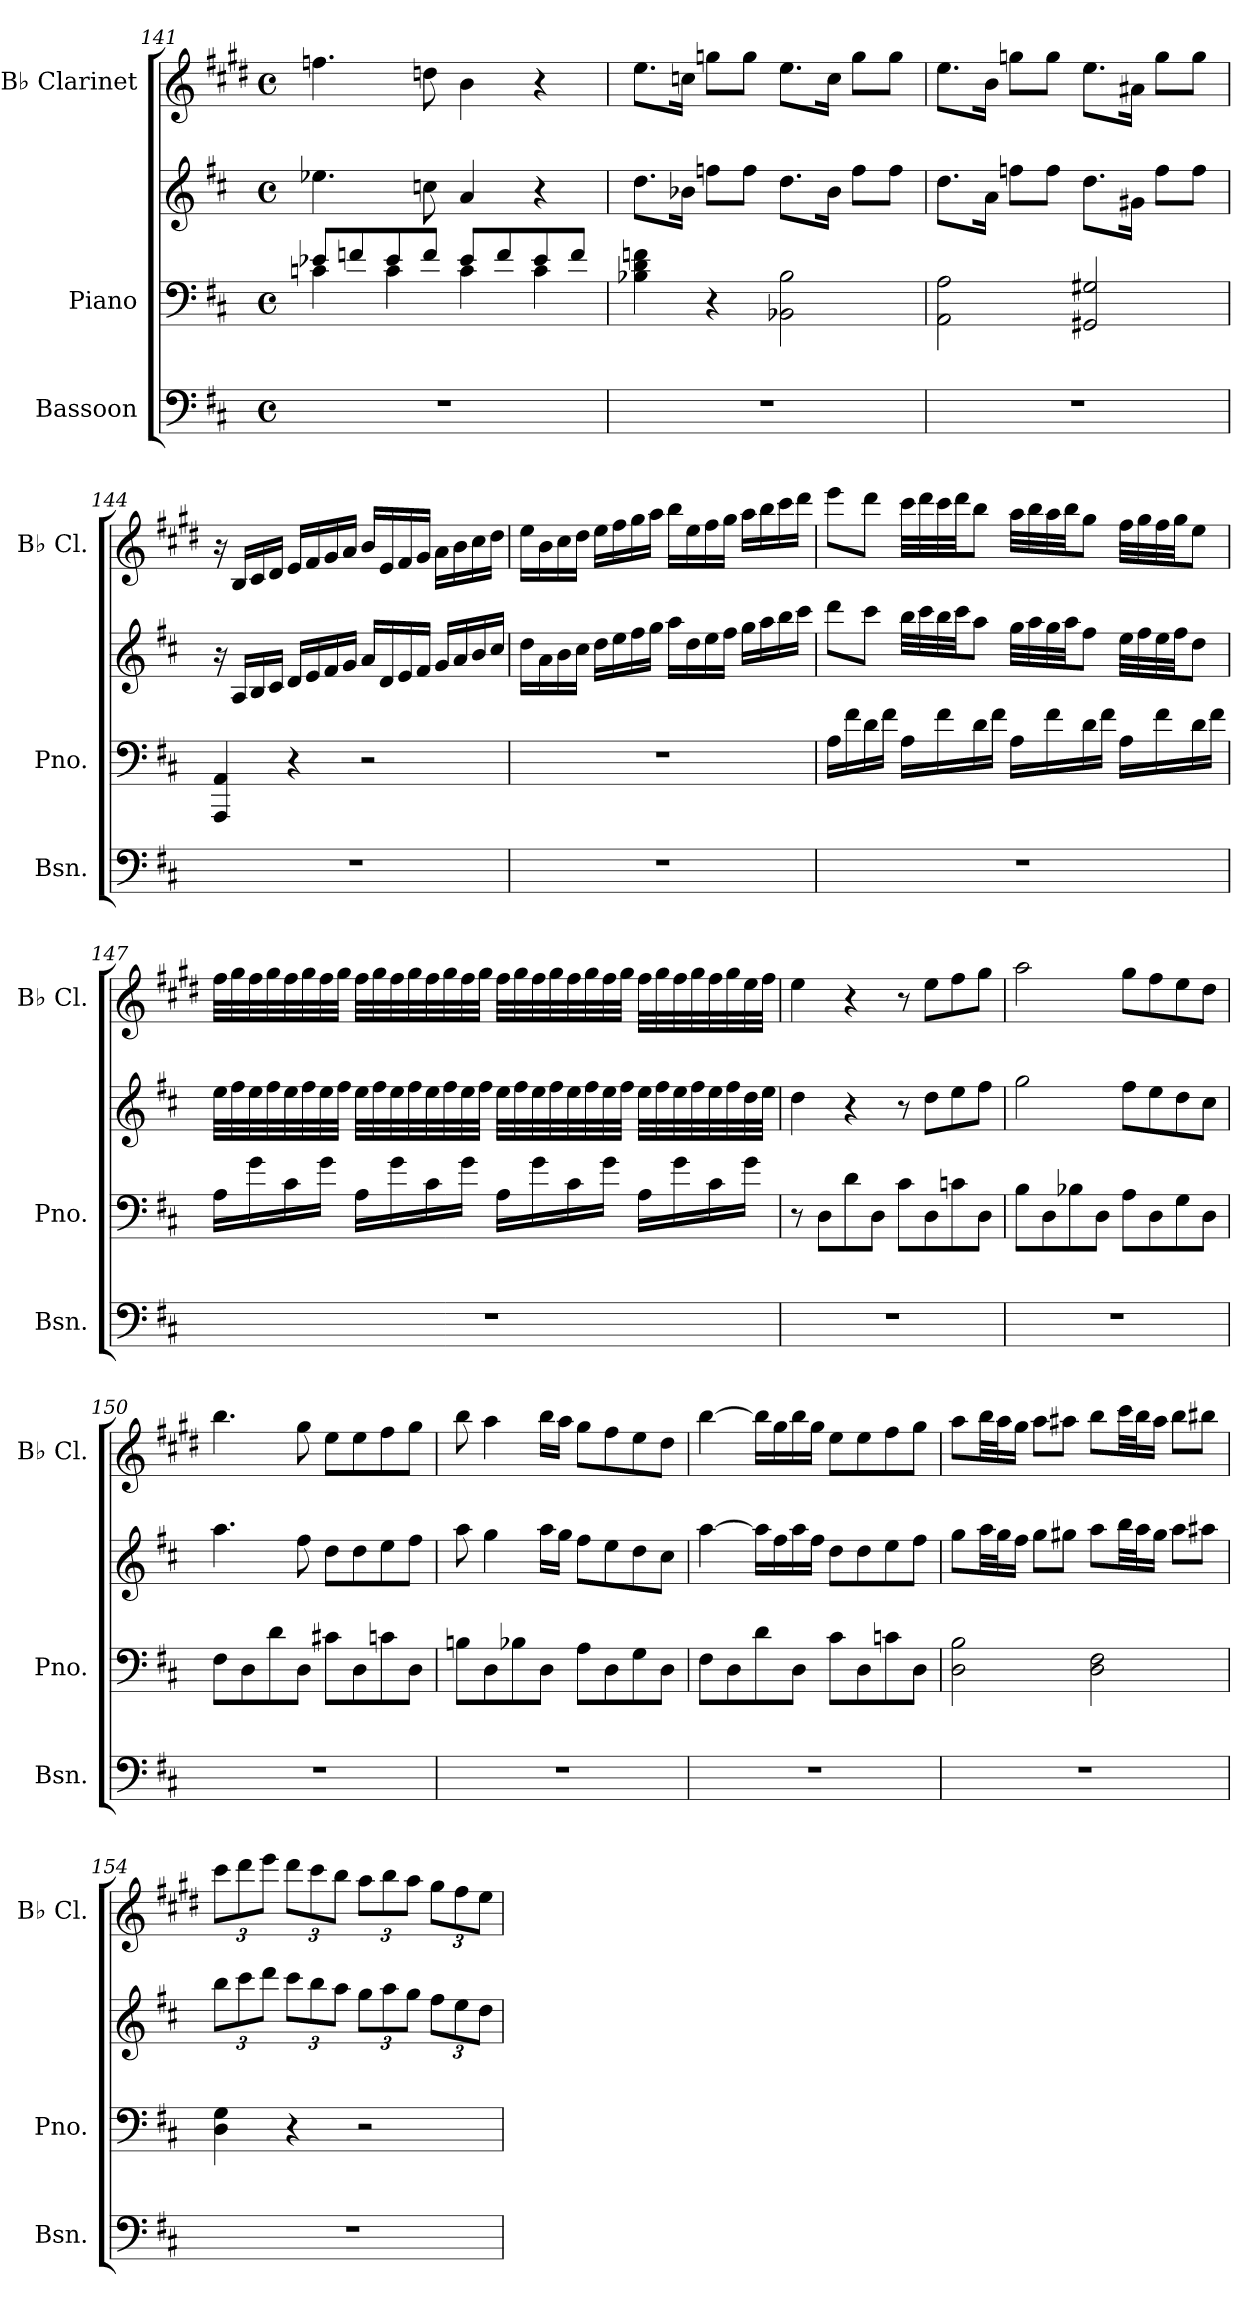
**kern	**kern	**kern	**kern
*part3	*part2	*part2	*part1
*staff4	*staff3	*staff2	*staff1
*I"Bassoon	*I"Piano	*	*I"B♭ Clarinet
*I'Bsn.	*I'Pno.	*	*I'B♭ Cl.
*clefF4	*clefF4	*clefG2	*clefG2
*	*	*	*ITrd1c2
*k[f#c#]	*k[f#c#]	*k[f#c#]	*k[f#c#]
*M4/4	*M4/4	*M4/4	*M4/4
*met(c)	*met(c)	*met(c)	*met(c)
=141	=141	=141	=141
*	*^	*	*
1r	8e-X/L	4cn\	4.ee-X\	4.ee-X\
.	8fn/	.	.	.
.	8e-/	4c\	.	.
.	8f/J	.	8ccn\	8ccn\
.	8e-/L	4c\	4a/	4a\
.	8f/	.	.	.
.	8e-/	4c\	4r	4r
.	8f/J	.	.	.
*	*v	*v	*	*
=142	=142	=142	=142
1r	4B-X\ 4d\ 4fn\	8.dd\L	8.dd\L
.	.	16b-X\Jk	16b-X\Jk
.	4r	8ffn\L	8ffn\L
.	.	8ff\J	8ff\J
.	2BB-X\ 2B-\	8.dd\L	8.dd\L
.	.	16b-\Jk	16b-\Jk
.	.	8ff\L	8ff\L
.	.	8ff\J	8ff\J
!!LO:PB:g=z
=143	=143	=143	=143
1r	2AA\ 2A\	8.dd\L	8.dd\L
.	.	16a\Jk	16a\Jk
.	.	8ffn\L	8ffn\L
.	.	8ff\J	8ff\J
.	2GG#X/ 2G#X/	8.dd\L	8.dd\L
.	.	16g#X\Jk	16g#X\Jk
.	.	8ff\L	8ff\L
.	.	8ff\J	8ff\J
=144	=144	=144	=144
1r	4AAA/ 4AA/	16r	16r
.	.	16A/LL	16A/LL
.	.	16B/	16B/
.	.	16c#/JJ	16c#/JJ
.	4r	16d/LL	16d/LL
.	.	16e/	16e/
.	.	16f#/	16f#/
.	.	16g/JJ	16g/JJ
.	2r	16a/LL	16a/LL
.	.	16d/	16d/
.	.	16e/	16e/
.	.	16f#/JJ	16f#/JJ
.	.	16g/LL	16g\LL
.	.	16a/	16a\
.	.	16b/	16b\
.	.	16cc#/JJ	16cc#\JJ
!!LO:LB:g=z
=145	=145	=145	=145
1r	1r	16dd\LL	16dd\LL
.	.	16a\	16a\
.	.	16b\	16b\
.	.	16cc#\JJ	16cc#\JJ
.	.	16dd\LL	16dd\LL
.	.	16ee\	16ee\
.	.	16ff#\	16ff#\
.	.	16gg\JJ	16gg\JJ
.	.	16aa\LL	16aa\LL
.	.	16dd\	16dd\
.	.	16ee\	16ee\
.	.	16ff#\JJ	16ff#\JJ
.	.	16gg\LL	16gg\LL
.	.	16aa\	16aa\
.	.	16bb\	16bb\
.	.	16ccc#\JJ	16ccc#\JJ
!!LO:LB:g=z
=146	=146	=146	=146
1r	16A\LL	8ddd\L	8ddd\L
.	16f#\	.	.
.	16d\	8ccc#\J	8ccc#\J
.	16f#\JJ	.	.
.	16A\LL	32bb\LLL	32bb\LLL
.	.	32ccc#\	32ccc#\
.	16f#\	32bb\	32bb\
.	.	32ccc#\JJ	32ccc#\JJ
.	16d\	8aa\J	8aa\J
.	16f#\JJ	.	.
.	16A\LL	32gg\LLL	32gg\LLL
.	.	32aa\	32aa\
.	16f#\	32gg\	32gg\
.	.	32aa\JJ	32aa\JJ
.	16d\	8ff#\J	8ff#\J
.	16f#\JJ	.	.
.	16A\LL	32ee\LLL	32ee\LLL
.	.	32ff#\	32ff#\
.	16f#\	32ee\	32ee\
.	.	32ff#\JJ	32ff#\JJ
.	16d\	8dd\J	8dd\J
.	16f#\JJ	.	.
!!LO:PB:g=z
=147	=147	=147	=147
1r	16A\LL	32ee\LLL	32ee\LLL
.	.	32ff#\	32ff#\
.	16g\	32ee\	32ee\
.	.	32ff#\	32ff#\
.	16c#\	32ee\	32ee\
.	.	32ff#\	32ff#\
.	16g\JJ	32ee\	32ee\
.	.	32ff#\JJJ	32ff#\JJJ
.	16A\LL	32ee\LLL	32ee\LLL
.	.	32ff#\	32ff#\
.	16g\	32ee\	32ee\
.	.	32ff#\	32ff#\
.	16c#\	32ee\	32ee\
.	.	32ff#\	32ff#\
.	16g\JJ	32ee\	32ee\
.	.	32ff#\JJJ	32ff#\JJJ
.	16A\LL	32ee\LLL	32ee\LLL
.	.	32ff#\	32ff#\
.	16g\	32ee\	32ee\
.	.	32ff#\	32ff#\
.	16c#\	32ee\	32ee\
.	.	32ff#\	32ff#\
.	16g\JJ	32ee\	32ee\
.	.	32ff#\JJJ	32ff#\JJJ
.	16A\LL	32ee\LLL	32ee\LLL
.	.	32ff#\	32ff#\
.	16g\	32ee\	32ee\
.	.	32ff#\	32ff#\
.	16c#\	32ee\	32ee\
.	.	32ff#\	32ff#\
.	16g\JJ	32dd\	32dd\
.	.	32ee\JJJ	32ee\JJJ
=148	=148	=148	=148
1r	8r	4dd\	4dd\
.	8D\L	.	.
.	8d\	4r	4r
.	8D\J	.	.
.	8c#\L	8r	8r
.	8D\	8dd\L	8dd\L
.	8cn\	8ee\	8ee\
.	8D\J	8ff#\J	8ff#\J
!!LO:LB:g=z
=149	=149	=149	=149
1r	8B\L	2gg\	2gg\
.	8D\	.	.
.	8B-X\	.	.
.	8D\J	.	.
.	8A\L	8ff#\L	8ff#\L
.	8D\	8ee\	8ee\
.	8G\	8dd\	8dd\
.	8D\J	8cc#\J	8cc#\J
=150	=150	=150	=150
1r	8F#\L	4.aa\	4.aa\
.	8D\	.	.
.	8d\	.	.
.	8D\J	8ff#\	8ff#\
.	8c#X\L	8dd\L	8dd\L
.	8D\	8dd\	8dd\
.	8cn\	8ee\	8ee\
.	8D\J	8ff#\J	8ff#\J
=151	=151	=151	=151
1r	8Bn\L	8aa\	8aa\
.	8D\	4gg\	4gg\
.	8B-X\	.	.
.	8D\J	16aa\LL	16aa\LL
.	.	16gg\JJ	16gg\JJ
.	8A\L	8ff#\L	8ff#\L
.	8D\	8ee\	8ee\
.	8G\	8dd\	8dd\
.	8D\J	8cc#\J	8cc#\J
=152	=152	=152	=152
1r	8F#\L	[4aa\	[4aa\
.	8D\	.	.
.	8d\	16aa\LL]	16aa\LL]
.	.	16ff#\	16ff#\
.	8D\J	16aa\	16aa\
.	.	16ff#\JJ	16ff#\JJ
.	8c#\L	8dd\L	8dd\L
.	8D\	8dd\	8dd\
.	8cn\	8ee\	8ee\
.	8D\J	8ff#\J	8ff#\J
!!LO:LB:g=z
=153	=153	=153	=153
1r	2D\ 2B\	8gg\L	8gg\L
.	.	32aa\LL	32aa\LL
.	.	32gg\J	32gg\J
.	.	16ff#\JJ	16ff#\JJ
.	.	8gg\L	8gg\L
.	.	8gg#X\J	8gg#X\J
.	2D\ 2F#\	8aa\L	8aa\L
.	.	32bb\LL	32bb\LL
.	.	32aa\J	32aa\J
.	.	16gg#\JJ	16gg#\JJ
.	.	8aa\L	8aa\L
.	.	8aa#X\J	8aa#X\J
=154	=154	=154	=154
*	*	*Xbrackettup	*Xbrackettup
1r	4D\ 4G\	12bb\L	12bb\L
.	.	12ccc#\	12ccc#\
.	.	12ddd\J	12ddd\J
.	4r	12ccc#\L	12ccc#\L
.	.	12bb\	12bb\
.	.	12aa\J	12aa\J
.	2r	12gg\L	12gg\L
.	.	12aa\	12aa\
.	.	12gg\J	12gg\J
.	.	12ff#\L	12ff#\L
.	.	12ee\	12ee\
.	.	12dd\J	12dd\J
=	=	=	=
*-	*-	*-	*-
